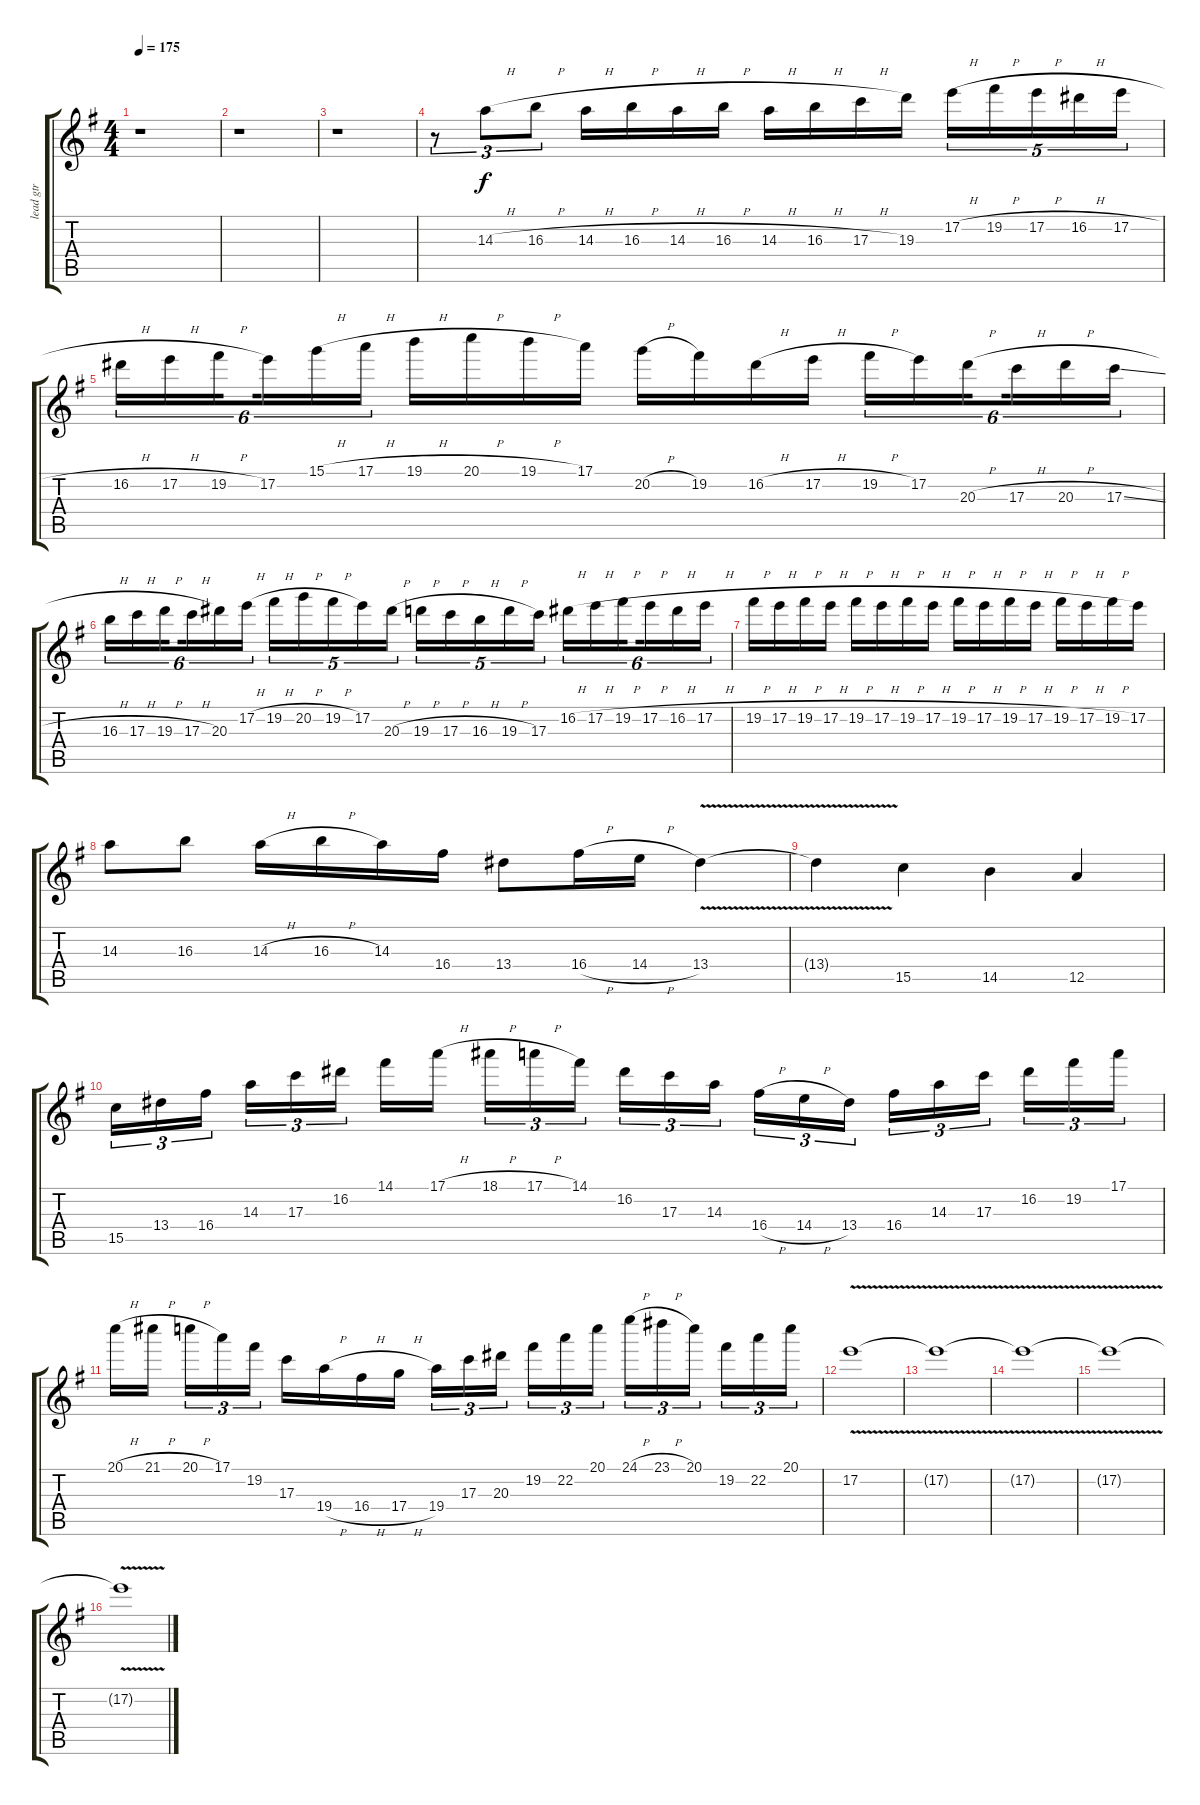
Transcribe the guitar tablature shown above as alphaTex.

\track ("lead gtr" "lead gtr") {instrument distortionguitar}
\staff {score tabs}
\tuning (E4 B3 G3 D3 A2 E2) {hide}
\ts (4 4)
\tempo 175
\clef g2
\ks g
r.1{dy f} |
r.1 |
r.1 |
r.8{tu (3 2)} 14.3{h}.8{tu (3 2)} 16.3{h}.8{tu (3 2)} 14.3{h}.16 16.3{h}.16 14.3{h}.16 16.3{h}.16 14.3{h}.16 16.3{h}.16 17.3{h}.16 19.3.16 17.2{h}.16{tu (5 4)} 19.2{h}.16{tu (5 4)} 17.2{h}.16{tu (5 4)} 16.2{h}.16{tu (5 4)} 17.2{h}.16{tu (5 4)} |
16.2{h}.16{tu (6 4)} 17.2{h}.16{tu (6 4)} 19.2{h}.16{tu (6 4) beam splitsecondary} 17.2.16{tu (6 4)} 15.1{h}.16{tu (6 4)} 17.1{h}.16{tu (6 4)} 19.1{h}.16 20.1{h}.16 19.1{h}.16 17.1.16 20.2{h}.16 19.2.16 16.2{h}.16 17.2{h}.16 19.2{h}.16{tu (6 4)} 17.2.16{tu (6 4)} 20.3{h}.16{tu (6 4) beam splitsecondary} 17.3{h}.16{tu (6 4)} 20.3{h}.16{tu (6 4)} 17.3{sl}.16{tu (6 4)} |
16.3{h}.16{tu (6 4)} 17.3{h}.16{tu (6 4)} 19.3{h}.16{tu (6 4) beam splitsecondary} 17.3{h}.16{tu (6 4)} 20.3.16{tu (6 4)} 17.2{h}.16{tu (6 4)} 19.2{h}.16{tu (5 4)} 20.2{h}.16{tu (5 4)} 19.2{h}.16{tu (5 4)} 17.2.16{tu (5 4)} 20.3{h}.16{tu (5 4)} 19.3{h}.16{tu (5 4)} 17.3{h}.16{tu (5 4)} 16.3{h}.16{tu (5 4)} 19.3{h}.16{tu (5 4)} 17.3.16{tu (5 4)} 16.2{h}.16{tu (6 4)} 17.2{h}.16{tu (6 4)} 19.2{h}.16{tu (6 4) beam splitsecondary} 17.2{h}.16{tu (6 4)} 16.2{h}.16{tu (6 4)} 17.2{h}.16{tu (6 4)} |
19.2{h}.16 17.2{h}.16 19.2{h}.16 17.2{h}.16 19.2{h}.16 17.2{h}.16 19.2{h}.16 17.2{h}.16 19.2{h}.16 17.2{h}.16 19.2{h}.16 17.2{h}.16 19.2{h}.16 17.2{h}.16 19.2{h}.16 17.2.16 |
14.3.8 16.3.8 14.3{h}.16 16.3{h}.16 14.3.16 16.4.16 13.4.8 16.4{h}.16 14.4{h}.16 13.4{v}.4 |
13.4{v t}.4 15.5.4 14.5.4 12.5.4 |
15.5.16{tu (3 2)} 13.4.16{tu (3 2)} 16.4.16{tu (3 2) beam splitsecondary} 14.3.16{tu (3 2)} 17.3.16{tu (3 2)} 16.2.16{tu (3 2)} 14.1.16 17.1{h}.16{beam splitsecondary} 18.1{h}.16{tu (3 2)} 17.1{h}.16{tu (3 2)} 14.1.16{tu (3 2)} 16.2.16{tu (3 2)} 17.3.16{tu (3 2)} 14.3.16{tu (3 2) beam splitsecondary} 16.4{h}.16{tu (3 2)} 14.4{h}.16{tu (3 2)} 13.4.16{tu (3 2)} 16.4.16{tu (3 2)} 14.3.16{tu (3 2)} 17.3.16{tu (3 2) beam splitsecondary} 16.2.16{tu (3 2)} 19.2.16{tu (3 2)} 17.1.16{tu (3 2)} |
20.1{h}.16 21.1{h}.16{beam splitsecondary} 20.1{h}.16{tu (3 2)} 17.1.16{tu (3 2)} 19.2.16{tu (3 2)} 17.3.16 19.4{h}.16 16.4{h}.16 17.4{h}.16 19.4.16{tu (3 2)} 17.3.16{tu (3 2)} 20.3.16{tu (3 2) beam splitsecondary} 19.2.16{tu (3 2)} 22.2.16{tu (3 2)} 20.1.16{tu (3 2)} 24.1{h}.16{tu (3 2)} 23.1{h}.16{tu (3 2)} 20.1.16{tu (3 2) beam splitsecondary} 19.2.16{tu (3 2)} 22.2.16{tu (3 2)} 20.1.16{tu (3 2)} |
17.2{v}.1 |
17.2{v t}.1 |
17.2{v t}.1 |
17.2{v t}.1 |
17.2{v t}.1
